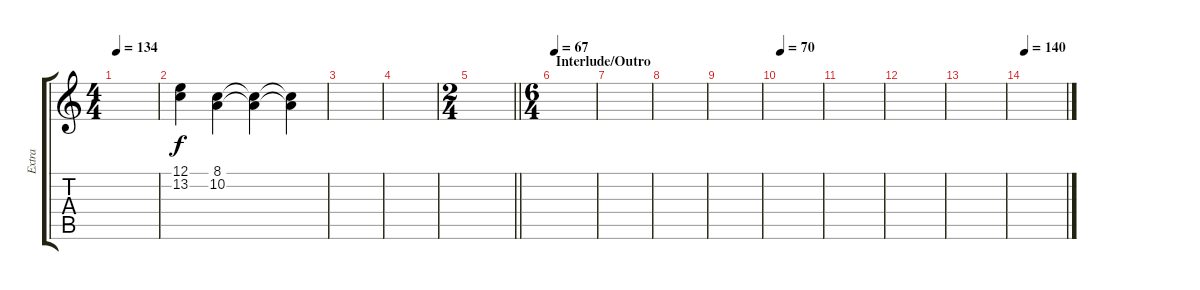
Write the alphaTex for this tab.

\track ("Extra" "Extra") {instrument stringensemble1}
\staff {score tabs}
\tuning (E4 B3 G3 D3 A2 E2) {hide}
\ts (4 4)
\tempo 134
\clef g2
\ks c
|
(12.1 13.2).4 (8.1 10.2).4 (8.1{t} 10.2{t}).4 (8.1{t} 10.2{t}).4 |
|
|
\ts (2 4)
\barLineRight lightlight
|
\ts (6 4)
\section ("" "Interlude/Outro")
\tempo 67
|
|
|
|
\tempo 70
|
|
|
|
\tempo 140
